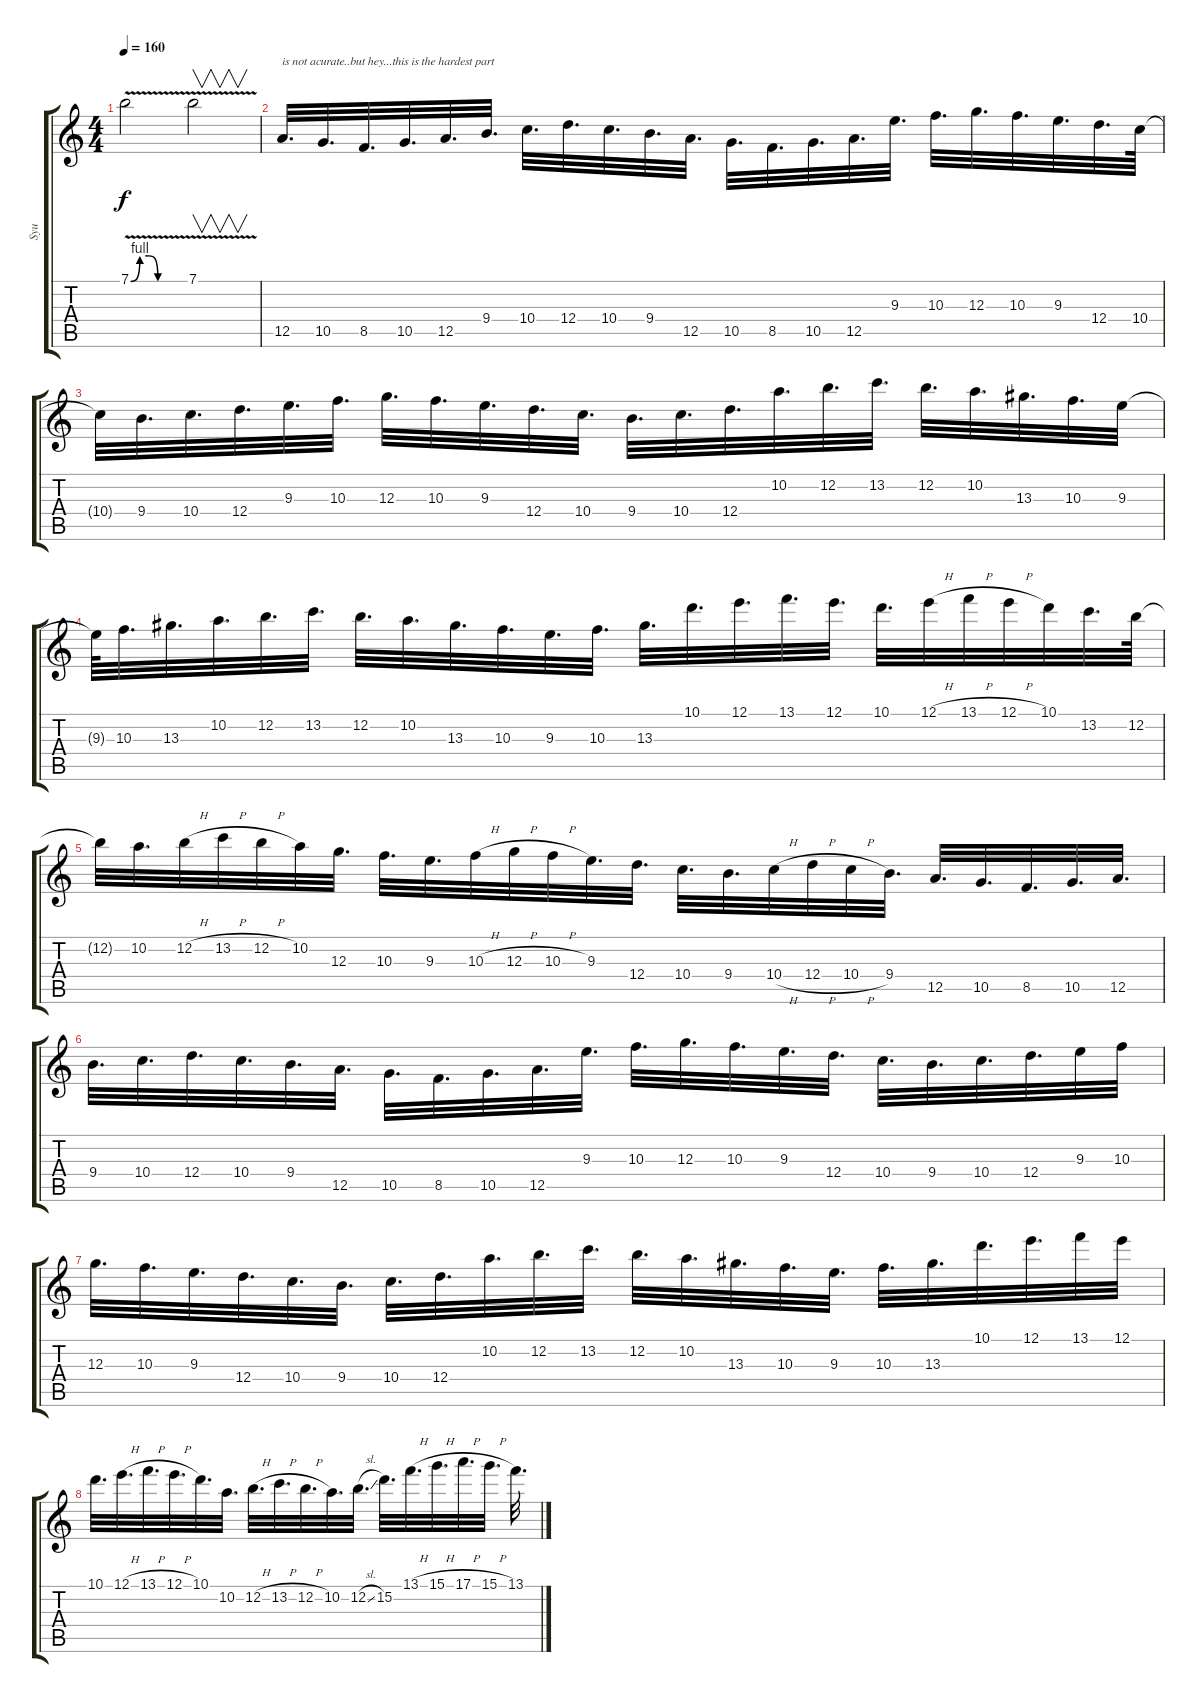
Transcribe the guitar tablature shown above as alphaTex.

\track ("Syu" "Syu") {instrument overdrivenguitar}
\staff {score tabs}
\tuning (E4 B3 G3 D3 A2 E2) {hide}
\ts (4 4)
\tempo 160
\clef g2
\ks c
7.1{be (custom 0 0 10 4 20 4 30 0 60 0) v}.2{dy f} 7.1{v}.2{v} |
12.5.32{d txt "is not acurate..but hey...this is the hardest part"} 10.5.32{d} 8.5.32{d} 10.5.32{d} 12.5.32{d} 9.4.32{d} 10.4.32{d} 12.4.32{d} 10.4.32{d} 9.4.32{d} 12.5.32{d} 10.5.32{d} 8.5.32{d} 10.5.32{d} 12.5.32{d} 9.3.32{d} 10.3.32{d} 12.3.32{d} 10.3.32{d} 9.3.32{d} 12.4.32{d} 10.4.64 |
10.4{t}.32 9.4.32{d} 10.4.32{d} 12.4.32{d} 9.3.32{d} 10.3.32{d} 12.3.32{d} 10.3.32{d} 9.3.32{d} 12.4.32{d} 10.4.32{d} 9.4.32{d} 10.4.32{d} 12.4.32{d} 10.2.32{d} 12.2.32{d} 13.2.32{d} 12.2.32{d} 10.2.32{d} 13.3.32{d} 10.3.32{d} 9.3.32 |
9.3{t}.64 10.3.32{d} 13.3.32{d} 10.2.32{d} 12.2.32{d} 13.2.32{d} 12.2.32{d} 10.2.32{d} 13.3.32{d} 10.3.32{d} 9.3.32{d} 10.3.32{d} 13.3.32{d} 10.1.32{d} 12.1.32{d} 13.1.32{d} 12.1.32{d} 10.1.32{d} 12.1{h}.32 13.1{h}.32 12.1{h}.32 10.1.32 13.2.32{d} 12.2.64 |
12.2{t}.32 10.2.32{d} 12.2{h}.32 13.2{h}.32 12.2{h}.32 10.2.32 12.3.32{d} 10.3.32{d} 9.3.32{d} 10.3{h}.32 12.3{h}.32 10.3{h}.32 9.3.32{d} 12.4.32{d} 10.4.32{d} 9.4.32{d} 10.4{h}.32 12.4{h}.32 10.4{h}.32 9.4.32{d} 12.5.32{d} 10.5.32{d} 8.5.32{d} 10.5.32{d} 12.5.32{d} |
9.4.32{d} 10.4.32{d} 12.4.32{d} 10.4.32{d} 9.4.32{d} 12.5.32{d} 10.5.32{d} 8.5.32{d} 10.5.32{d} 12.5.32{d} 9.3.32{d} 10.3.32{d} 12.3.32{d} 10.3.32{d} 9.3.32{d} 12.4.32{d} 10.4.32{d} 9.4.32{d} 10.4.32{d} 12.4.32{d} 9.3.32 10.3.32 |
12.3.32{d} 10.3.32{d} 9.3.32{d} 12.4.32{d} 10.4.32{d} 9.4.32{d} 10.4.32{d} 12.4.32{d} 10.2.32{d} 12.2.32{d} 13.2.32{d} 12.2.32{d} 10.2.32{d} 13.3.32{d} 10.3.32{d} 9.3.32{d} 10.3.32{d} 13.3.32{d} 10.1.32{d} 12.1.32{d} 13.1.32 12.1.32 |
10.1.32{d} 12.1{h}.32{d} 13.1{h}.32{d} 12.1{h}.32{d} 10.1.32{d} 10.2.32{d} 12.2{h}.32{d} 13.2{h}.32{d} 12.2{h}.32{d} 10.2.32{d} 12.2{sl}.32{d} 15.2.32{d} 13.1{h}.32{d} 15.1{h}.32{d} 17.1{h}.32{d} 15.1{h}.32{d} 13.1.32{d}
